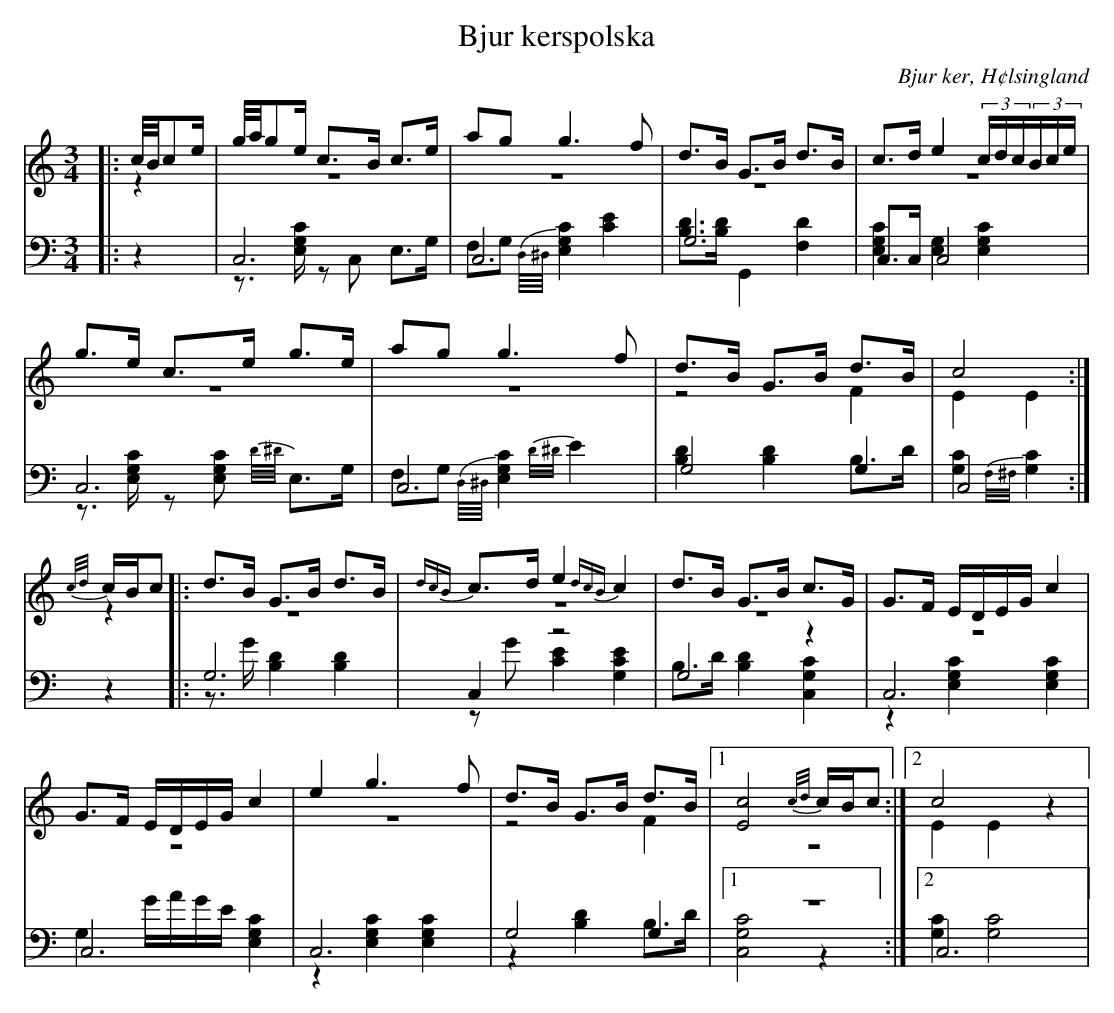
X:1
T: Bjur kerspolska
O: Bjur ker, H¢lsingland
M: 3/4
L: 1/8
K: C
V:1
V:2 merge
V:3
V:4 merge
V:1
|:c//B//ce/|g//a//ge/ c>B c>e|ag g3 f|d>B G>B d>B|c>d e2 (3c/d/c/(3B/c/e/|
g>e c>e g>e|ag g3 f|d>B G>B d>B|c4:|
{c/d/}c/B/c |:d>B G>B d>B|{dcB}c>d e2 {dcB}c2|d>B G>B c>G|G>F E/D/E/G/ c2|
G>F E/D/E/G/ c2|e2 g3 f|d>B G>B d>B|1 [E4c4] {c/d/}c/B/c:|2 c4 z2|
V:2
|:z2|z6|z6|z6|z6|
z6|z6|z4 F2|E2 E2:|
z2|:z6|z6|z6|z6|
 z6|z6|z4 F2|1 z6:|2 E2 E2 z2|
V:3 clef=bass
|:z2|C,6|C,6|G,6|C,>C, C,4|
C,6|C,6|G,4 G,2|C,4:|
z2|:G,6|C,2 z4|G,4 z2|C,6|
 C,6|C,6|G,4 G,2|1 z6:|2 C,6|
V:4 clef=bass
|:z2|z>[E,G,C] zC, E,>G,|F,G, {D,//^D,//}[E,2G,2C2] [E2C2]|[B,D]>[B,D] G,,2 [F,2D2]|[E,2G,2C2] [E,2G,2] [E,2G,2C2]|
z>[E,G,C] z[E,G,C] {D//^D//}E,>G,|F,G, {D,//^D,//}[E,2G,2C2] {D/^D/}E2|[B,2D2] [B,2D2] B,>D|[G,2C2] {F,/^F,/}[G,2C2]:|
z2|:z>G [B,2D2] [B,2D2]|zG [C2E2] [G,2C2E2]|B,>D[B,2D2] [C,2G,2C2]|z2 [E,2G,2C2] [E,2G,2C2]|
G,2 G/A/G/E/ [E,2G,2C2]|z2 [E,2G,2C2] [E,2G,2C2]|z2 [B,2D2] B,>D|1 [C,4G,4C4] z2:|2 [G,2C2] [G,4C4]|
